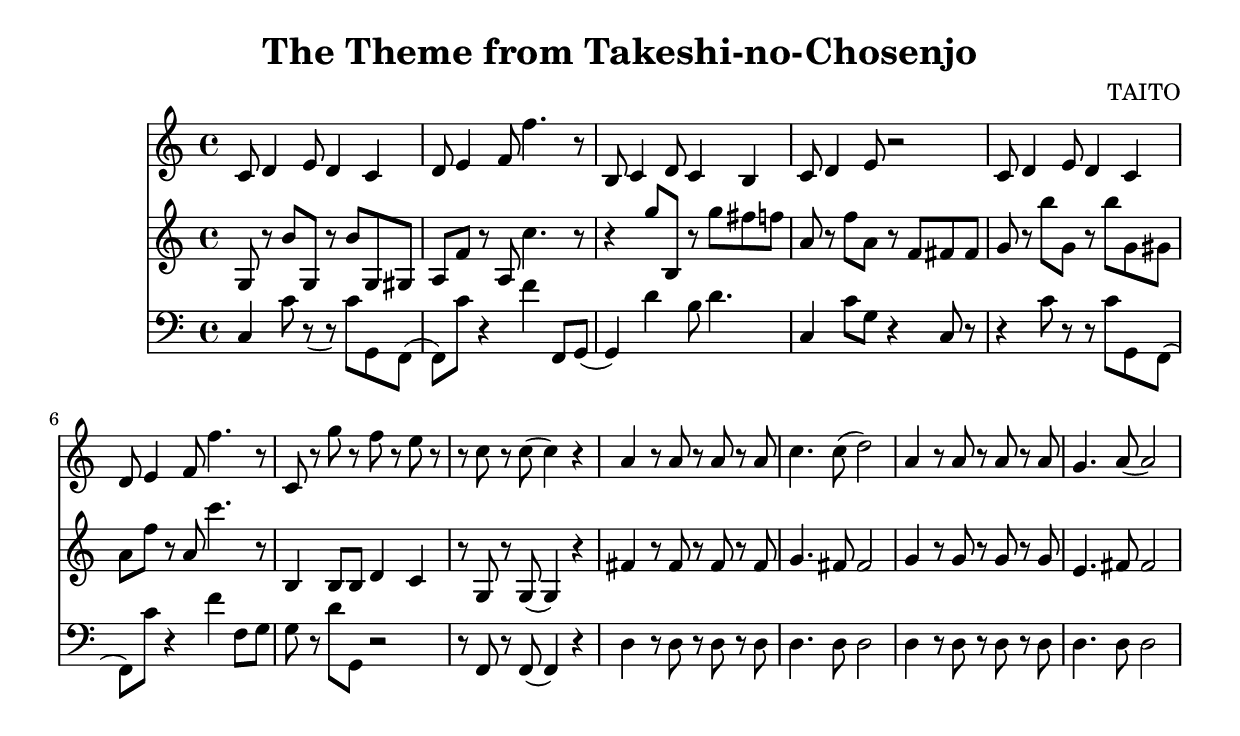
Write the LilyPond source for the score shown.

\version "2.22.0"

notes_a =  {
  c'8 d4 e8 d4 c4
  d8 e4 f8 f'4. r8
  b,,8 c4 d8 c4 b4
  c8 d4 e8 r2

  c8 d4 e8 d4 c4
  d8 e4 f8 f'4. r8
  c,8 r8 g''8 r8 f8 r8 e8 r8
  r8 c8 r8 c8 (c4) r4

  a4 r8 a8 r8 a8 r8 a8
  c4. c8 (d2)
  a4 r8 a8 r8 a8 r8 a8
  g4. a8 (a2)
}

notes_b =  {
  g8 r8 b'8 g,8 r8 b'8 g,8 gis8
  a8 f'8 r8 a,8 c'4. r8
  r4 g'8 b,,8 r8 g''8 fis8 f8
  a,8 r8 f'8 a,8 r8 f8 fis8 fis8

  g8 r8 b'8 g,8 r8 b'8 g,8 gis8
  a8 f'8 r8 a,8 c'4. r8
  b,,4 b8 b8 d4 c4
  r8 g8 r8 g8 (g4) r4 

  fis'4 r8 fis8 r8 fis8 r8 fis8
  g4. fis8 fis2
  g4 r8 g8 r8 g8 r8 g8
  e4. fis8 fis2
}

notes_c = {
  c4 c'8 r8 (r8) c8 g,8 f8
  (f8) c''8 r4 f4 f,,8 g8
  (g4) d''4 b8 d4.
  c,4 c'8 g8 r4 c,8 r8

  r4 c'8 r8 r8 c8 g,8 f8
  (f8) c''8 r4 f4 f,8 g8
  g8 r8 d'8 g,,8 r2
  r8 f8 r8 f8 (f4) r4

  d'4 r8 d8 r8 d8 r8 d8
  d4. d8 d2
  d4 r8 d8 r8 d8 r8 d8
  d4. d8 d2
}

\header {
  title = "The Theme from Takeshi-no-Chosenjo"
  composer = "TAITO"
}

\score {
  <<
    \new Staff \relative { \clef "treble" \notes_a }
    \new Staff \relative { \clef "treble" \notes_b }
    \new Staff \relative { \clef "bass" \notes_c }
  >>
  \layout{}
  \midi{
    \tempo 4 = 200
  }
}
